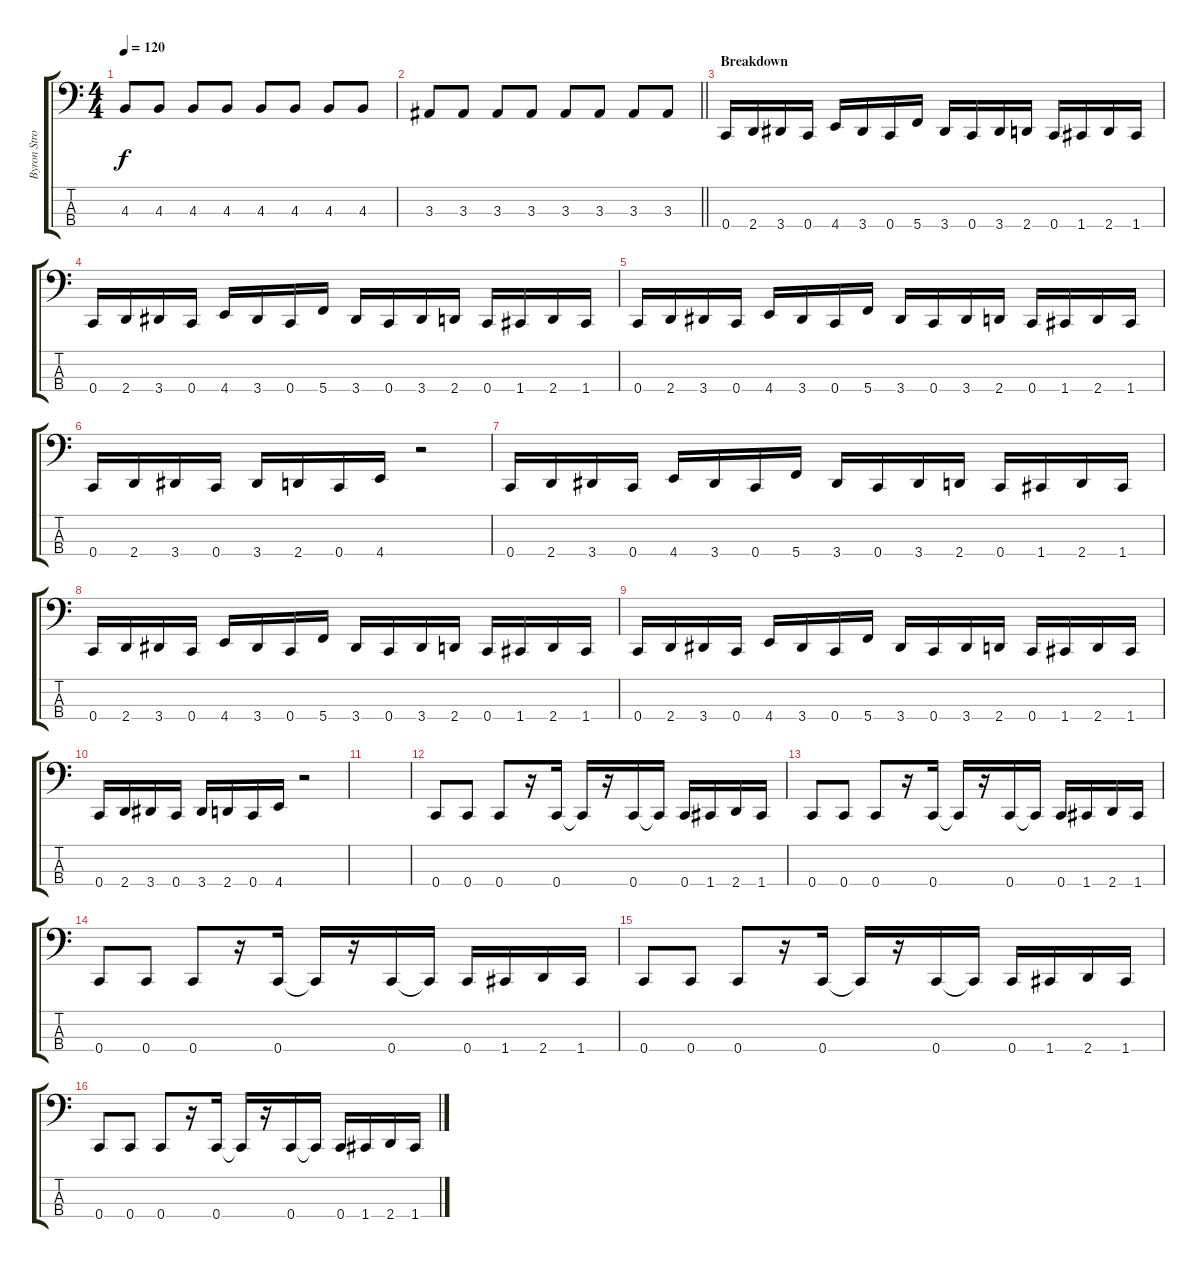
\track ("Byron Stroud" "Byron Stro") {instrument electricbasspick}
\staff {score tabs}
\tuning (F2 C2 G1 C1) {hide}
\ts (4 4)
\tempo 120
\clef f4
\ks c
4.3.8{dy f} 4.3.8 4.3.8 4.3.8 4.3.8 4.3.8 4.3.8 4.3.8 |
\barLineRight lightlight
3.3.8 3.3.8 3.3.8 3.3.8 3.3.8 3.3.8 3.3.8 3.3.8 |
\section ("" "Breakdown")
0.4.16 2.4.16 3.4.16 0.4.16 4.4.16 3.4.16 0.4.16 5.4.16 3.4.16 0.4.16 3.4.16 2.4.16 0.4.16 1.4.16 2.4.16 1.4.16 |
0.4.16 2.4.16 3.4.16 0.4.16 4.4.16 3.4.16 0.4.16 5.4.16 3.4.16 0.4.16 3.4.16 2.4.16 0.4.16 1.4.16 2.4.16 1.4.16 |
0.4.16 2.4.16 3.4.16 0.4.16 4.4.16 3.4.16 0.4.16 5.4.16 3.4.16 0.4.16 3.4.16 2.4.16 0.4.16 1.4.16 2.4.16 1.4.16 |
0.4.16 2.4.16 3.4.16 0.4.16 3.4.16 2.4.16 0.4.16 4.4.16 r.2 |
0.4.16 2.4.16 3.4.16 0.4.16 4.4.16 3.4.16 0.4.16 5.4.16 3.4.16 0.4.16 3.4.16 2.4.16 0.4.16 1.4.16 2.4.16 1.4.16 |
0.4.16 2.4.16 3.4.16 0.4.16 4.4.16 3.4.16 0.4.16 5.4.16 3.4.16 0.4.16 3.4.16 2.4.16 0.4.16 1.4.16 2.4.16 1.4.16 |
0.4.16 2.4.16 3.4.16 0.4.16 4.4.16 3.4.16 0.4.16 5.4.16 3.4.16 0.4.16 3.4.16 2.4.16 0.4.16 1.4.16 2.4.16 1.4.16 |
0.4.16 2.4.16 3.4.16 0.4.16 3.4.16 2.4.16 0.4.16 4.4.16 r.2 |
|
0.4.8{instrument slapbass1} 0.4.8 0.4.8 r.16 0.4.16 0.4{t}.16 r.16 0.4.16 0.4{t}.16 0.4.16 1.4.16 2.4.16 1.4.16 |
0.4.8{instrument slapbass1} 0.4.8 0.4.8 r.16 0.4.16 0.4{t}.16 r.16 0.4.16 0.4{t}.16 0.4.16 1.4.16 2.4.16 1.4.16 |
0.4.8{instrument slapbass1} 0.4.8 0.4.8 r.16 0.4.16 0.4{t}.16 r.16 0.4.16 0.4{t}.16 0.4.16 1.4.16 2.4.16 1.4.16 |
0.4.8{instrument slapbass1} 0.4.8 0.4.8 r.16 0.4.16 0.4{t}.16 r.16 0.4.16 0.4{t}.16 0.4.16 1.4.16 2.4.16 1.4.16 |
0.4.8{instrument slapbass1} 0.4.8 0.4.8 r.16 0.4.16 0.4{t}.16 r.16 0.4.16 0.4{t}.16 0.4.16 1.4.16 2.4.16 1.4.16
